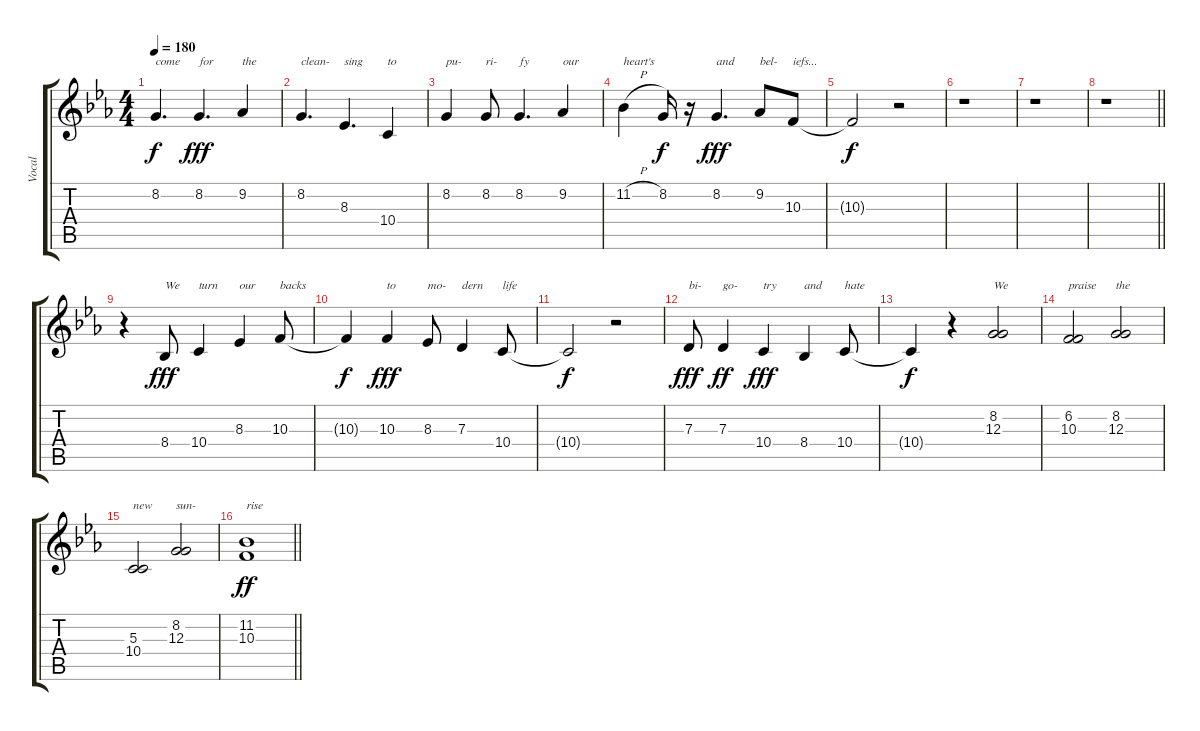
\track ("Vocal" "Vocal") {instrument lead2sawtooth}
\staff {score tabs}
\tuning (E4 B3 G3 D3 A2 E2) {hide}
\ts (4 4)
\tempo 180
\clef g2
\ks eb
8.2.4{d txt "come" dy f} 8.2.4{d txt "for" dy fff} 9.2.4{txt "the"} |
8.2.4{d txt "clean-"} 8.3.4{d txt "sing"} 10.4.4{txt "to"} |
8.2.4{txt "pu-"} 8.2.8{txt "ri-"} 8.2.4{d txt "fy"} 9.2.4{txt "our"} |
11.2{h}.4{txt "heart's"} 8.2.16{dy f} r.16 8.2.4{d txt "and" dy fff} 9.2.8{txt "bel-"} 10.3.8{txt "iefs..."} |
10.3{t}.2{dy f} r.2 |
r.1 |
r.1 |
\barLineRight lightlight
r.1 |
\section ("" "")
r.4 8.4.8{txt "We" dy fff} 10.4.4{txt "turn"} 8.3.4{txt "our"} 10.3.8{txt "backs"} |
10.3{t}.4{dy f} 10.3.4{txt "to" dy fff} 8.3.8{txt "mo-"} 7.3.4{txt "dern"} 10.4.8{txt "life"} |
10.4{t}.2{dy f} r.2 |
7.3.8{txt "bi-" dy fff} 7.3.4{txt "go-" dy ff} 10.4.4{txt "try" dy fff} 8.4.4{txt "and"} 10.4.8{txt "hate"} |
10.4{t}.4{dy f} r.4 (8.2 12.3).2{txt "We"} |
(6.2 10.3).2{txt "praise"} (8.2 12.3).2{txt "the"} |
(5.3 10.4).2{txt "new"} (8.2 12.3).2{txt "sun-"} |
\barLineRight lightlight
(11.2 10.3).1{txt "rise" dy ff}
